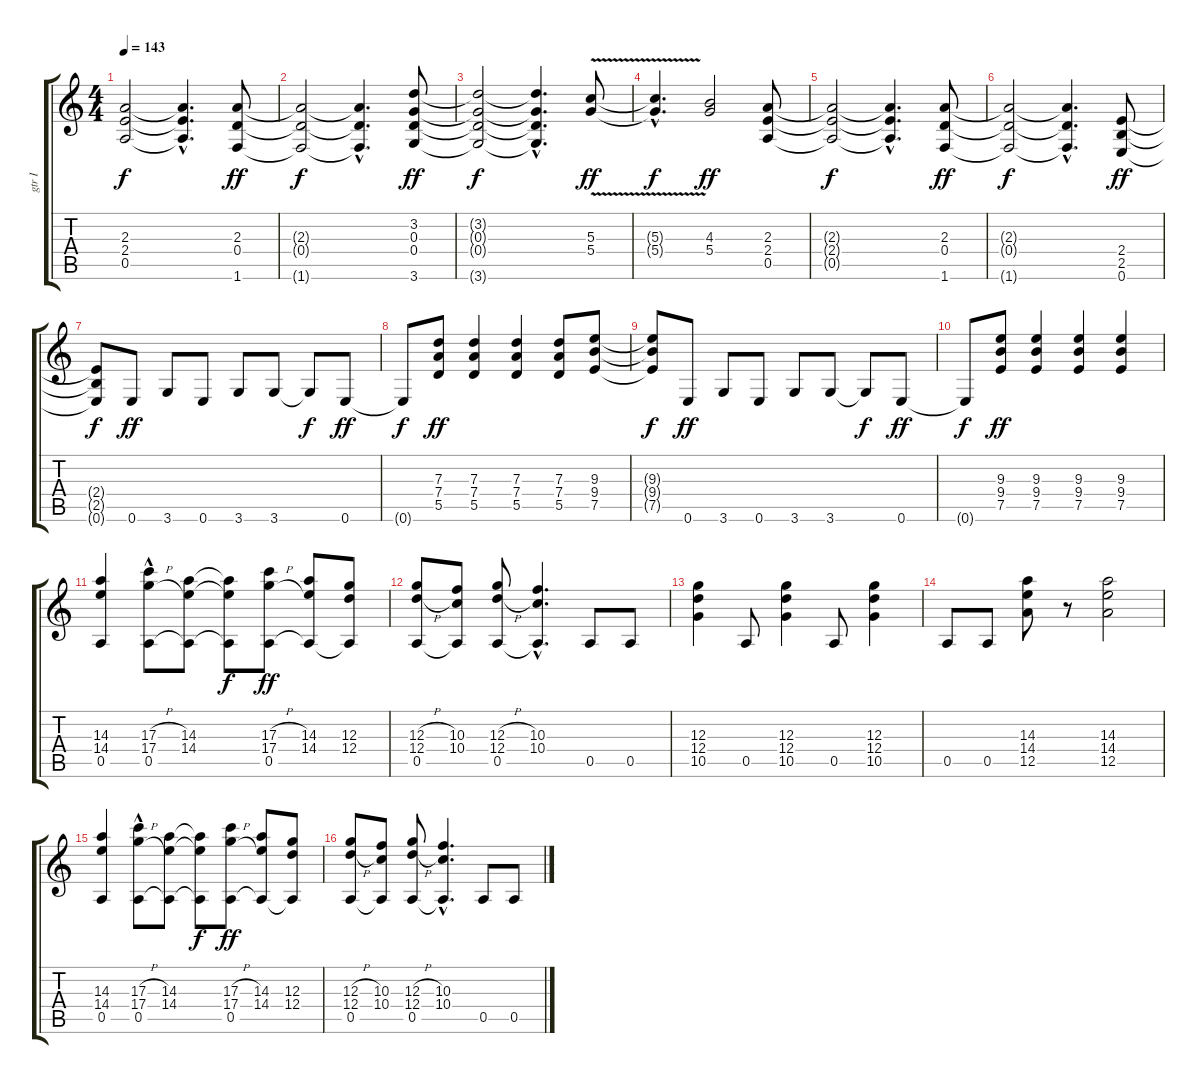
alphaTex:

\track ("gtr I" "gtr I") {instrument overdrivenguitar}
\staff {score tabs}
\tuning (E4 B3 G3 D3 A2 E2) {hide}
\ts (4 4)
\tempo 143
\clef g2
\ks c
(2.3{t} 2.4{t} 0.5{t}).2{dy f} (2.3{hac t} 2.4{hac t} 0.5{hac t}).4{d} (2.3 0.4 1.6).8{dy ff} |
(2.3{t} 0.4{t} 1.6{t}).2{dy f} (2.3{hac t} 0.4{hac t} 1.6{hac t}).4{d} (3.2 0.3 0.4 3.6).8{dy ff} |
(3.2{t} 0.3{t} 0.4{t} 3.6{t}).2{dy f} (3.2{hac t} 0.3{hac t} 0.4{hac t} 3.6{hac t}).4{d} (5.3{v} 5.4{v}).8{dy ff} |
(5.3{hac t} 5.4{hac t}).4{d dy f} (4.3 5.4).2{dy ff} (2.3 2.4 0.5).8 |
(2.3{t} 2.4{t} 0.5{t}).2{dy f} (2.3{hac t} 2.4{hac t} 0.5{hac t}).4{d} (2.3 0.4 1.6).8{dy ff} |
(2.3{t} 0.4{t} 1.6{t}).2{dy f} (2.3{hac t} 0.4{hac t} 1.6{hac t}).4{d} (2.4 2.5 0.6).8{dy ff} |
(2.4{t} 2.5{t} 0.6{t}).8{dy f} 0.6.8{dy ff} 3.6.8 0.6.8 3.6.8 3.6.8 3.6{t}.8{dy f} 0.6.8{dy ff} |
0.6{t}.8{dy f} (7.3 7.4 5.5).8{dy ff} (7.3 7.4 5.5).4 (7.3 7.4 5.5).4 (7.3 7.4 5.5).8 (9.3 9.4 7.5).8 |
(9.3{t} 9.4{t} 7.5{t}).8{dy f} 0.6.8{dy ff} 3.6.8 0.6.8 3.6.8 3.6.8 3.6{t}.8{dy f} 0.6.8{dy ff} |
0.6{t}.8{dy f} (9.3 9.4 7.5).8{dy ff} (9.3 9.4 7.5).4 (9.3 9.4 7.5).4 (9.3 9.4 7.5).4 |
(14.3 14.4 0.5).4 (17.3{h} 17.4{h} 0.5{hac}).8 (14.3 14.4 0.5{t}).8 (14.3{t} 14.4{t} 0.5{t}).8{dy f} (17.3{h} 17.4{h} 0.5).8{dy ff} (14.3 14.4 0.5{t}).8 (12.3 12.4 0.5{t}).8 |
(12.3{h} 12.4{h} 0.5).8 (10.3 10.4 0.5{t}).8 (12.3{h} 12.4{h} 0.5).8 (10.3{hac} 10.4{hac} 0.5{hac t}).4{d} 0.5.8 0.5.8 |
(12.3 12.4 10.5).4 0.5.8 (12.3 12.4 10.5).4 0.5.8 (12.3 12.4 10.5).4 |
0.5.8 0.5.8 (14.3 14.4 12.5).8 r.8 (14.3 14.4 12.5).2 |
(14.3 14.4 0.5).4 (17.3{h} 17.4{h} 0.5{hac}).8 (14.3 14.4 0.5{t}).8 (14.3{t} 14.4{t} 0.5{t}).8{dy f} (17.3{h} 17.4{h} 0.5).8{dy ff} (14.3 14.4 0.5{t}).8 (12.3 12.4 0.5{t}).8 |
(12.3{h} 12.4{h} 0.5).8 (10.3 10.4 0.5{t}).8 (12.3{h} 12.4{h} 0.5).8 (10.3{hac} 10.4{hac} 0.5{hac t}).4{d} 0.5.8 0.5.8
